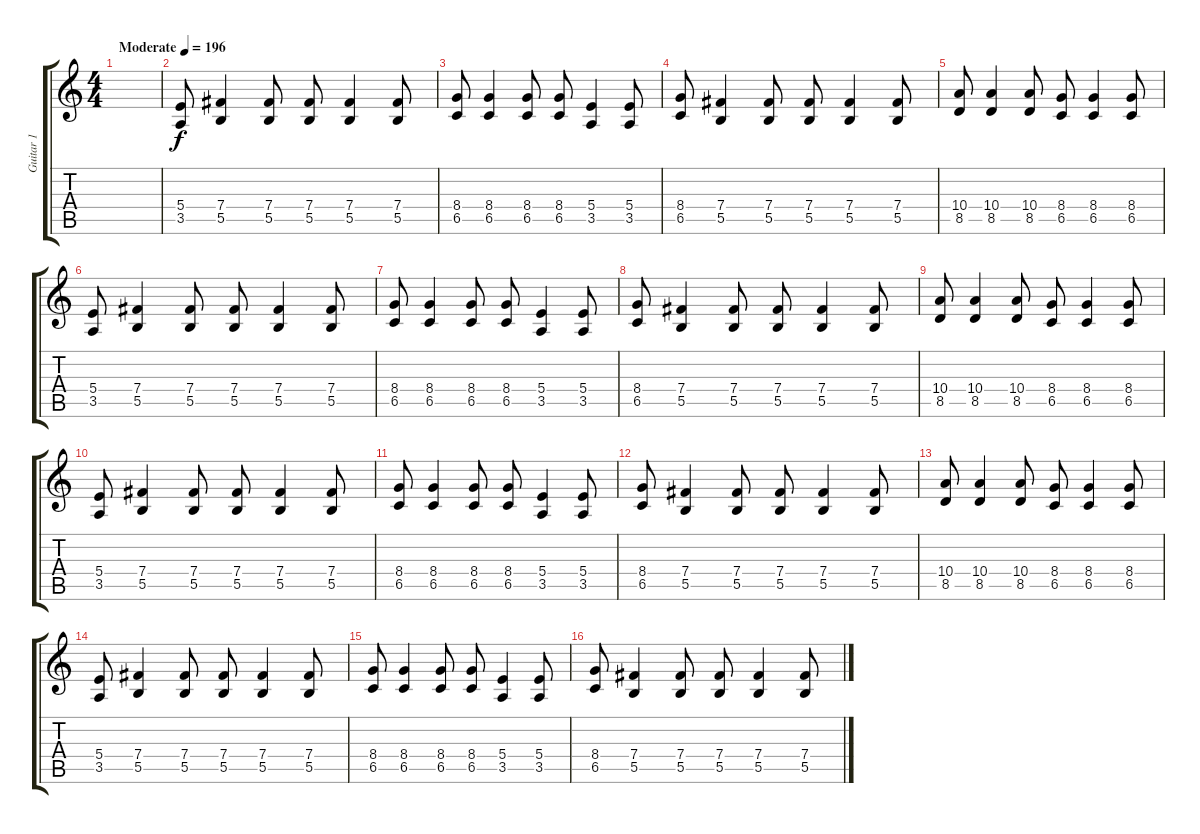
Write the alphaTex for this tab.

\track ("Guitar 1" "Guitar 1") {instrument distortionguitar}
\staff {score tabs}
\tuning (Db4 Ab3 E3 B2 Gb2 B1) {hide}
\ts (4 4)
\tempo (196 "Moderate")
\clef g2
\ks c
|
(5.4 3.5).8 (7.4 5.5).4 (7.4 5.5).8 (7.4 5.5).8 (7.4 5.5).4 (7.4 5.5).8 |
(8.4 6.5).8 (8.4 6.5).4 (8.4 6.5).8 (8.4 6.5).8 (5.4 3.5).4 (5.4 3.5).8 |
(8.4 6.5).8 (7.4 5.5).4 (7.4 5.5).8 (7.4 5.5).8 (7.4 5.5).4 (7.4 5.5).8 |
(10.4 8.5).8 (10.4 8.5).4 (10.4 8.5).8 (8.4 6.5).8 (8.4 6.5).4 (8.4 6.5).8 |
(5.4 3.5).8 (7.4 5.5).4 (7.4 5.5).8 (7.4 5.5).8 (7.4 5.5).4 (7.4 5.5).8 |
(8.4 6.5).8 (8.4 6.5).4 (8.4 6.5).8 (8.4 6.5).8 (5.4 3.5).4 (5.4 3.5).8 |
(8.4 6.5).8 (7.4 5.5).4 (7.4 5.5).8 (7.4 5.5).8 (7.4 5.5).4 (7.4 5.5).8 |
(10.4 8.5).8 (10.4 8.5).4 (10.4 8.5).8 (8.4 6.5).8 (8.4 6.5).4 (8.4 6.5).8 |
(5.4 3.5).8 (7.4 5.5).4 (7.4 5.5).8 (7.4 5.5).8 (7.4 5.5).4 (7.4 5.5).8 |
(8.4 6.5).8 (8.4 6.5).4 (8.4 6.5).8 (8.4 6.5).8 (5.4 3.5).4 (5.4 3.5).8 |
(8.4 6.5).8 (7.4 5.5).4 (7.4 5.5).8 (7.4 5.5).8 (7.4 5.5).4 (7.4 5.5).8 |
(10.4 8.5).8 (10.4 8.5).4 (10.4 8.5).8 (8.4 6.5).8 (8.4 6.5).4 (8.4 6.5).8 |
(5.4 3.5).8 (7.4 5.5).4 (7.4 5.5).8 (7.4 5.5).8 (7.4 5.5).4 (7.4 5.5).8 |
(8.4 6.5).8 (8.4 6.5).4 (8.4 6.5).8 (8.4 6.5).8 (5.4 3.5).4 (5.4 3.5).8 |
(8.4 6.5).8 (7.4 5.5).4 (7.4 5.5).8 (7.4 5.5).8 (7.4 5.5).4 (7.4 5.5).8
